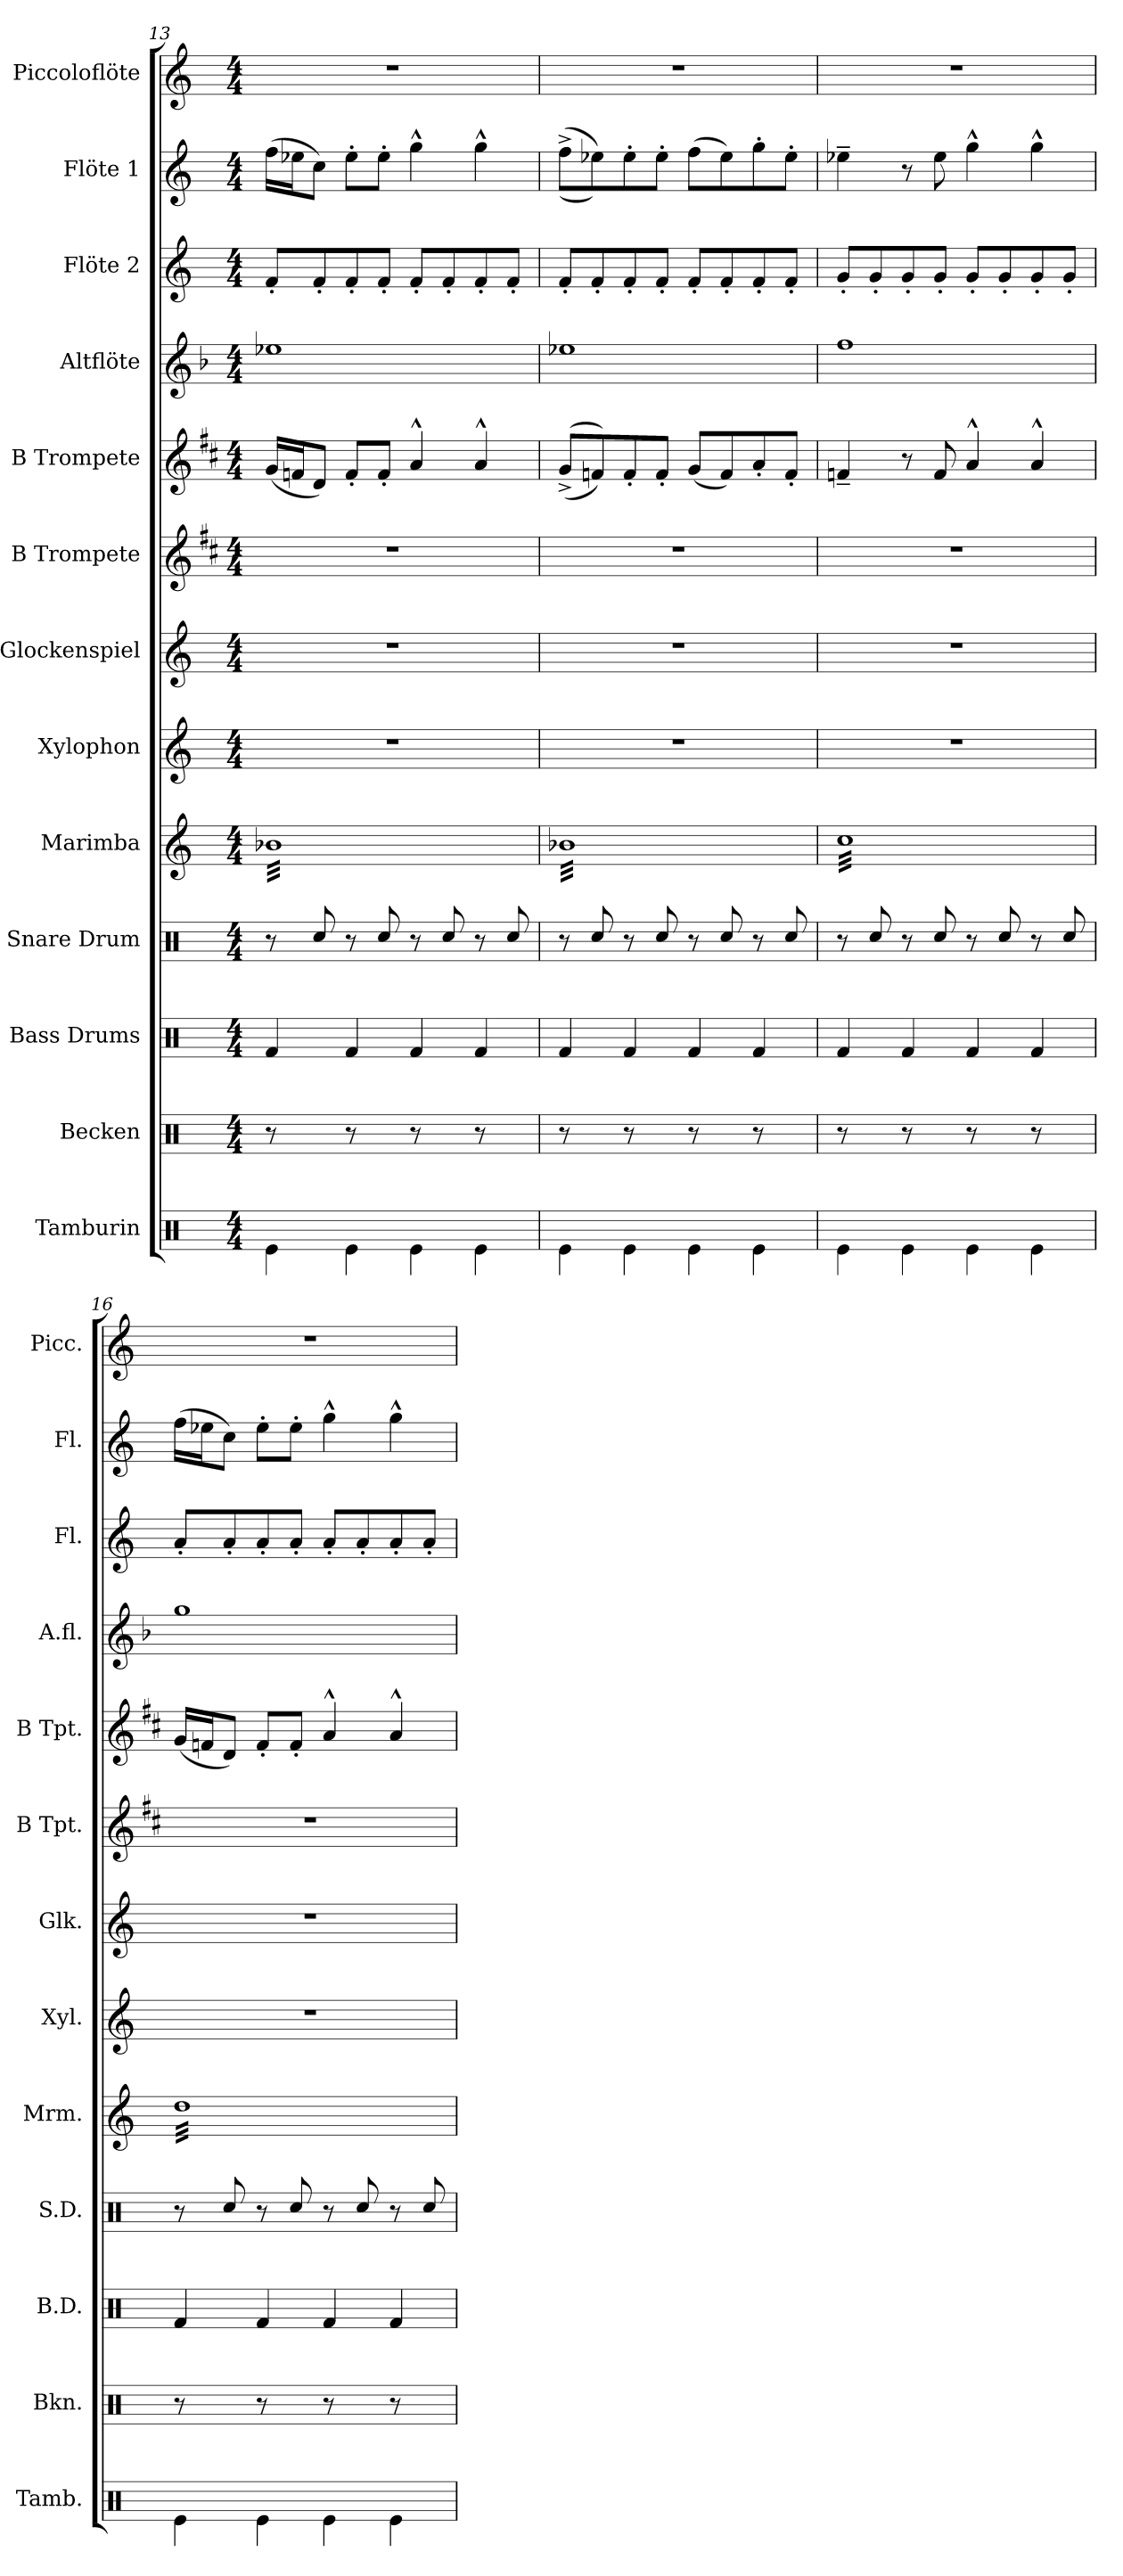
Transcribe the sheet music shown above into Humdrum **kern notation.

**kern	**kern	**kern	**kern	**kern	**kern	**kern	**kern	**kern	**kern	**kern	**kern	**kern
*part13	*part12	*part11	*part10	*part9	*part8	*part7	*part6	*part5	*part4	*part3	*part2	*part1
*staff13	*staff12	*staff11	*staff10	*staff9	*staff8	*staff7	*staff6	*staff5	*staff4	*staff3	*staff2	*staff1
*I"Tamburin	*I"Becken	*I"Bass Drums	*I"Snare Drum	*I"Marimba	*I"Xylophon	*I"Glockenspiel	*I"B Trompete	*I"B Trompete	*I"Altflöte	*I"Flöte 2	*I"Flöte 1	*I"Piccoloflöte
*I'Tamb.	*I'Bkn.	*I'B.D.	*I'S.D.	*I'Mrm.	*I'Xyl.	*I'Glk.	*I'B Tpt.	*I'B Tpt.	*I'A.fl.	*I'Fl.	*I'Fl.	*I'Picc.
*clefX	*clefX	*clefX	*clefX	*clefG2	*clefG2	*clefG2	*clefG2	*clefG2	*clefG2	*clefG2	*clefG2	*clefG2
*	*	*	*	*	*ITrd-7c-12	*ITrd-14c-24	*ITrd1c2	*ITrd1c2	*ITrd3c5	*	*	*ITrd-7c-12
*k[]	*k[]	*k[]	*k[]	*k[]	*k[]	*k[]	*k[]	*k[]	*k[]	*k[]	*k[]	*k[]
*M4/4	*M4/4	*M4/4	*M4/4	*M4/4	*M4/4	*M4/4	*M4/4	*M4/4	*M4/4	*M4/4	*M4/4	*M4/4
=13	=13	=13	=13	=13	=13	=13	=13	=13	=13	=13	=13	=13
*	*	*	*	*tremolo	*	*	*	*	*	*	*	*
4Re\	8r	4Rf/	8r	32b-XLLL	1r	1r	1r	(16f/LL	1b-X	8f'/L	(16ff\LL	1r
.	.	.	.	32b-X	.	.	.	.	.	.	.	.
.	.	.	.	32b-X	.	.	.	16e-X/J	.	.	16ee-X\J	.
.	.	.	.	32b-X	.	.	.	.	.	.	.	.
.	8R/	.	8Rcc/	32b-X	.	.	.	8c/J)	.	8f'/	8cc\J)	.
.	.	.	.	32b-X	.	.	.	.	.	.	.	.
.	.	.	.	32b-X	.	.	.	.	.	.	.	.
.	.	.	.	32b-X	.	.	.	.	.	.	.	.
4Re\	8r	4Rf/	8r	32b-X	.	.	.	8e-'/L	.	8f'/	8ee-'\L	.
.	.	.	.	32b-X	.	.	.	.	.	.	.	.
.	.	.	.	32b-X	.	.	.	.	.	.	.	.
.	.	.	.	32b-X	.	.	.	.	.	.	.	.
.	8R/	.	8Rcc/	32b-X	.	.	.	8e-'/J	.	8f'/J	8ee-'\J	.
.	.	.	.	32b-X	.	.	.	.	.	.	.	.
.	.	.	.	32b-X	.	.	.	.	.	.	.	.
.	.	.	.	32b-X	.	.	.	.	.	.	.	.
4Re\	8r	4Rf/	8r	32b-X	.	.	.	4g^^/	.	8f'/L	4gg^^\	.
.	.	.	.	32b-X	.	.	.	.	.	.	.	.
.	.	.	.	32b-X	.	.	.	.	.	.	.	.
.	.	.	.	32b-X	.	.	.	.	.	.	.	.
.	8R/	.	8Rcc/	32b-X	.	.	.	.	.	8f'/	.	.
.	.	.	.	32b-X	.	.	.	.	.	.	.	.
.	.	.	.	32b-X	.	.	.	.	.	.	.	.
.	.	.	.	32b-X	.	.	.	.	.	.	.	.
4Re\	8r	4Rf/	8r	32b-X	.	.	.	4g^^/	.	8f'/	4gg^^\	.
.	.	.	.	32b-X	.	.	.	.	.	.	.	.
.	.	.	.	32b-X	.	.	.	.	.	.	.	.
.	.	.	.	32b-X	.	.	.	.	.	.	.	.
.	8R/	.	8Rcc/	32b-X	.	.	.	.	.	8f'/J	.	.
.	.	.	.	32b-X	.	.	.	.	.	.	.	.
.	.	.	.	32b-X	.	.	.	.	.	.	.	.
.	.	.	.	32b-XJJJ	.	.	.	.	.	.	.	.
!!LO:PB:g=z
=14	=14	=14	=14	=14	=14	=14	=14	=14	=14	=14	=14	=14
4Re\	8r	4Rf/	8r	32b-XLLL	1r	1r	1r	((8f^/L	1b-X	8f'/L	((8ff^\L	1r
.	.	.	.	32b-X	.	.	.	.	.	.	.	.
.	.	.	.	32b-X	.	.	.	.	.	.	.	.
.	.	.	.	32b-X	.	.	.	.	.	.	.	.
.	8R/	.	8Rcc/	32b-X	.	.	.	8e-X/))	.	8f'/	8ee-X\))	.
.	.	.	.	32b-X	.	.	.	.	.	.	.	.
.	.	.	.	32b-X	.	.	.	.	.	.	.	.
.	.	.	.	32b-X	.	.	.	.	.	.	.	.
4Re\	8r	4Rf/	8r	32b-X	.	.	.	8e-'/	.	8f'/	8ee-'\	.
.	.	.	.	32b-X	.	.	.	.	.	.	.	.
.	.	.	.	32b-X	.	.	.	.	.	.	.	.
.	.	.	.	32b-X	.	.	.	.	.	.	.	.
.	8R/	.	8Rcc/	32b-X	.	.	.	8e-'/J	.	8f'/J	8ee-'\J	.
.	.	.	.	32b-X	.	.	.	.	.	.	.	.
.	.	.	.	32b-X	.	.	.	.	.	.	.	.
.	.	.	.	32b-X	.	.	.	.	.	.	.	.
4Re\	8r	4Rf/	8r	32b-X	.	.	.	(8f/L	.	8f'/L	(8ff\L	.
.	.	.	.	32b-X	.	.	.	.	.	.	.	.
.	.	.	.	32b-X	.	.	.	.	.	.	.	.
.	.	.	.	32b-X	.	.	.	.	.	.	.	.
.	8R/	.	8Rcc/	32b-X	.	.	.	8e-/)	.	8f'/	8ee-\)	.
.	.	.	.	32b-X	.	.	.	.	.	.	.	.
.	.	.	.	32b-X	.	.	.	.	.	.	.	.
.	.	.	.	32b-X	.	.	.	.	.	.	.	.
4Re\	8r	4Rf/	8r	32b-X	.	.	.	8g'/	.	8f'/	8gg'\	.
.	.	.	.	32b-X	.	.	.	.	.	.	.	.
.	.	.	.	32b-X	.	.	.	.	.	.	.	.
.	.	.	.	32b-X	.	.	.	.	.	.	.	.
.	8R/	.	8Rcc/	32b-X	.	.	.	8e-'/J	.	8f'/J	8ee-'\J	.
.	.	.	.	32b-X	.	.	.	.	.	.	.	.
.	.	.	.	32b-X	.	.	.	.	.	.	.	.
.	.	.	.	32b-XJJJ	.	.	.	.	.	.	.	.
=15	=15	=15	=15	=15	=15	=15	=15	=15	=15	=15	=15	=15
4Re\	8r	4Rf/	8r	32ccLLL	1r	1r	1r	4e-X~/	1cc	8g'/L	4ee-X~\	1r
.	.	.	.	32cc	.	.	.	.	.	.	.	.
.	.	.	.	32cc	.	.	.	.	.	.	.	.
.	.	.	.	32cc	.	.	.	.	.	.	.	.
.	8R/	.	8Rcc/	32cc	.	.	.	.	.	8g'/	.	.
.	.	.	.	32cc	.	.	.	.	.	.	.	.
.	.	.	.	32cc	.	.	.	.	.	.	.	.
.	.	.	.	32cc	.	.	.	.	.	.	.	.
4Re\	8r	4Rf/	8r	32cc	.	.	.	8r	.	8g'/	8r	.
.	.	.	.	32cc	.	.	.	.	.	.	.	.
.	.	.	.	32cc	.	.	.	.	.	.	.	.
.	.	.	.	32cc	.	.	.	.	.	.	.	.
.	8R/	.	8Rcc/	32cc	.	.	.	8e-/	.	8g'/J	8ee-\	.
.	.	.	.	32cc	.	.	.	.	.	.	.	.
.	.	.	.	32cc	.	.	.	.	.	.	.	.
.	.	.	.	32cc	.	.	.	.	.	.	.	.
4Re\	8r	4Rf/	8r	32cc	.	.	.	4g^^/	.	8g'/L	4gg^^\	.
.	.	.	.	32cc	.	.	.	.	.	.	.	.
.	.	.	.	32cc	.	.	.	.	.	.	.	.
.	.	.	.	32cc	.	.	.	.	.	.	.	.
.	8R/	.	8Rcc/	32cc	.	.	.	.	.	8g'/	.	.
.	.	.	.	32cc	.	.	.	.	.	.	.	.
.	.	.	.	32cc	.	.	.	.	.	.	.	.
.	.	.	.	32cc	.	.	.	.	.	.	.	.
4Re\	8r	4Rf/	8r	32cc	.	.	.	4g^^/	.	8g'/	4gg^^\	.
.	.	.	.	32cc	.	.	.	.	.	.	.	.
.	.	.	.	32cc	.	.	.	.	.	.	.	.
.	.	.	.	32cc	.	.	.	.	.	.	.	.
.	8R/	.	8Rcc/	32cc	.	.	.	.	.	8g'/J	.	.
.	.	.	.	32cc	.	.	.	.	.	.	.	.
.	.	.	.	32cc	.	.	.	.	.	.	.	.
.	.	.	.	32ccJJJ	.	.	.	.	.	.	.	.
=16	=16	=16	=16	=16	=16	=16	=16	=16	=16	=16	=16	=16
4Re\	8r	4Rf/	8r	32ddLLL	1r	1r	1r	(16f/LL	1dd	8a'/L	(16ff\LL	1r
.	.	.	.	32dd	.	.	.	.	.	.	.	.
.	.	.	.	32dd	.	.	.	16e-X/J	.	.	16ee-X\J	.
.	.	.	.	32dd	.	.	.	.	.	.	.	.
.	8R/	.	8Rcc/	32dd	.	.	.	8c/J)	.	8a'/	8cc\J)	.
.	.	.	.	32dd	.	.	.	.	.	.	.	.
.	.	.	.	32dd	.	.	.	.	.	.	.	.
.	.	.	.	32dd	.	.	.	.	.	.	.	.
4Re\	8r	4Rf/	8r	32dd	.	.	.	8e-'/L	.	8a'/	8ee-'\L	.
.	.	.	.	32dd	.	.	.	.	.	.	.	.
.	.	.	.	32dd	.	.	.	.	.	.	.	.
.	.	.	.	32dd	.	.	.	.	.	.	.	.
.	8R/	.	8Rcc/	32dd	.	.	.	8e-'/J	.	8a'/J	8ee-'\J	.
.	.	.	.	32dd	.	.	.	.	.	.	.	.
.	.	.	.	32dd	.	.	.	.	.	.	.	.
.	.	.	.	32dd	.	.	.	.	.	.	.	.
4Re\	8r	4Rf/	8r	32dd	.	.	.	4g^^/	.	8a'/L	4gg^^\	.
.	.	.	.	32dd	.	.	.	.	.	.	.	.
.	.	.	.	32dd	.	.	.	.	.	.	.	.
.	.	.	.	32dd	.	.	.	.	.	.	.	.
.	8R/	.	8Rcc/	32dd	.	.	.	.	.	8a'/	.	.
.	.	.	.	32dd	.	.	.	.	.	.	.	.
.	.	.	.	32dd	.	.	.	.	.	.	.	.
.	.	.	.	32dd	.	.	.	.	.	.	.	.
4Re\	8r	4Rf/	8r	32dd	.	.	.	4g^^/	.	8a'/	4gg^^\	.
.	.	.	.	32dd	.	.	.	.	.	.	.	.
.	.	.	.	32dd	.	.	.	.	.	.	.	.
.	.	.	.	32dd	.	.	.	.	.	.	.	.
.	8R/	.	8Rcc/	32dd	.	.	.	.	.	8a'/J	.	.
.	.	.	.	32dd	.	.	.	.	.	.	.	.
.	.	.	.	32dd	.	.	.	.	.	.	.	.
.	.	.	.	32ddJJJ	.	.	.	.	.	.	.	.
*	*	*	*	*Xtremolo	*	*	*	*	*	*	*	*
=	=	=	=	=	=	=	=	=	=	=	=	=
*-	*-	*-	*-	*-	*-	*-	*-	*-	*-	*-	*-	*-
